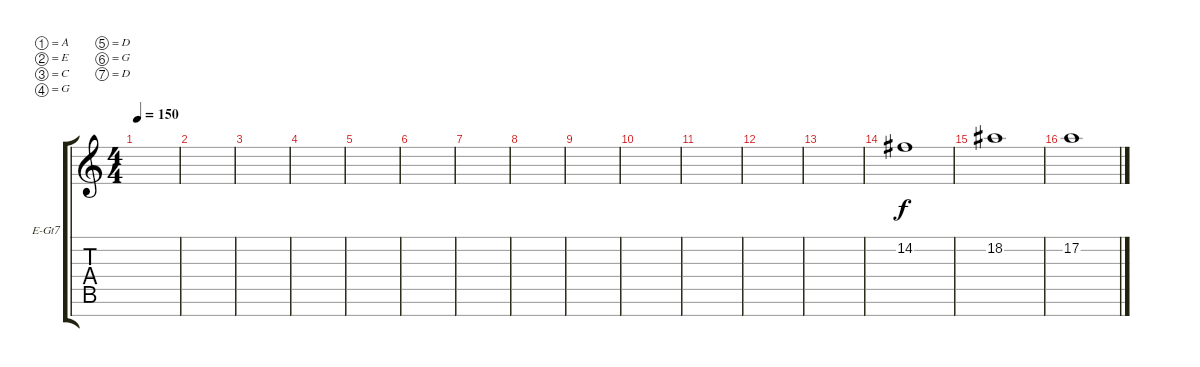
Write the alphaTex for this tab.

\defaultSystemsLayout 4
\bracketExtendMode groupsimilarinstruments
\firstSystemTrackNameOrientation horizontal
\otherSystemsTrackNameOrientation horizontal
\track ("Electric Guitar" "E-Gt7") {instrument distortionguitar}
\staff {score tabs}
\tuning (A3 E3 C3 G2 D2 G1 D1)
\ts (4 4)
\tempo 150
\clef g2
\ks c
|
|
|
|
|
|
|
|
|
|
|
|
|
14.2.1 |
18.2.1 |
17.2.1
